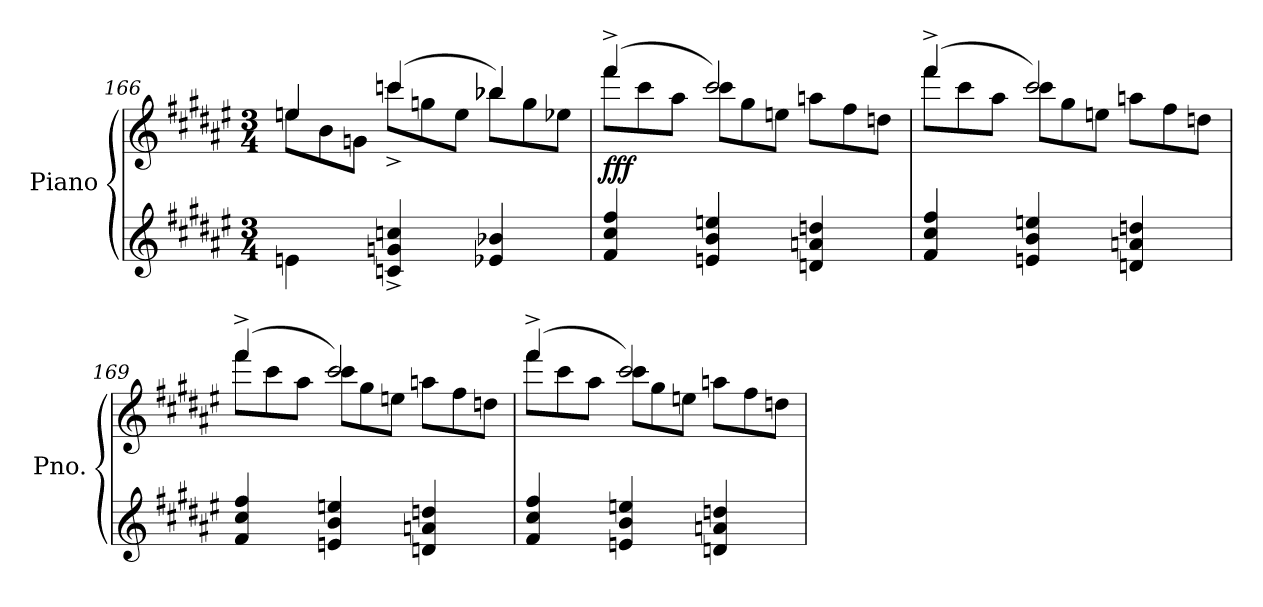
**kern	**kern	**dynam
*part1	*part1	*part1
*staff2	*staff1	*staff1/2
*I"Piano	*	*
*I'Pno.	*	*
*clefG2	*clefG2	*
*k[f#c#g#d#a#e#]	*k[f#c#g#d#a#e#]	*
*M3/4	*M3/4	*
=166	=166	=166
*	*^	*
*	*	*Xtuplet	*
4en\	4een/	12ee\L	.
.	.	12b\	.
.	.	12gn\J	.
*	*MM212	*	*
4cn/^ 4gn/^ 4ccn/^	(4cccn/	12ccc^\L	.
.	.	12ggn\	.
.	.	12ee\J	.
4e-X/ 4b-X/	4bb-X/)	12bb-\L	.
.	.	12gg\	.
.	.	12ee-X\J	.
=167	=167	=167	=167
!	!	!	!LO:DY:b
4f#/ 4cc#/ 4ff#/	(4fff#^/	12fff#\L	fff
.	.	12ccc#\	.
.	.	12aa#\J	.
4en/ 4b/ 4een/	2ccc#/)	12ccc#\L	.
.	.	12gg#\	.
.	.	12een\J	.
4dn/ 4an/ 4ddn/	.	12aan\L	.
.	.	12ff#\	.
.	.	12ddn\J	.
=168	=168	=168	=168
4f#/ 4cc#/ 4ff#/	(4fff#^/	12fff#\L	.
.	.	12ccc#\	.
.	.	12aa#\J	.
4en/ 4b/ 4een/	2ccc#/)	12ccc#\L	.
.	.	12gg#\	.
.	.	12een\J	.
4dn/ 4an/ 4ddn/	.	12aan\L	.
.	.	12ff#\	.
.	.	12ddn\J	.
!!LO:LB:g=z	!!
=169	=169	=169	=169
4f#/ 4cc#/ 4ff#/	(4fff#^/	12fff#\L	.
.	.	12ccc#\	.
.	.	12aa#\J	.
4en/ 4b/ 4een/	2ccc#/)	12ccc#\L	.
.	.	12gg#\	.
.	.	12een\J	.
4dn/ 4an/ 4ddn/	.	12aan\L	.
.	.	12ff#\	.
.	.	12ddn\J	.
=170	=170	=170	=170
4f#/ 4cc#/ 4ff#/	(4fff#^/	12fff#\L	.
.	.	12ccc#\	.
.	.	12aa#\J	.
4en/ 4b/ 4een/	2ccc#/)	12ccc#\L	.
.	.	12gg#\	.
.	.	12een\J	.
4dn/ 4an/ 4ddn/	.	12aan\L	.
.	.	12ff#\	.
.	.	12ddn\J	.
*	*v	*v	*
=	=	=
*-	*-	*-
